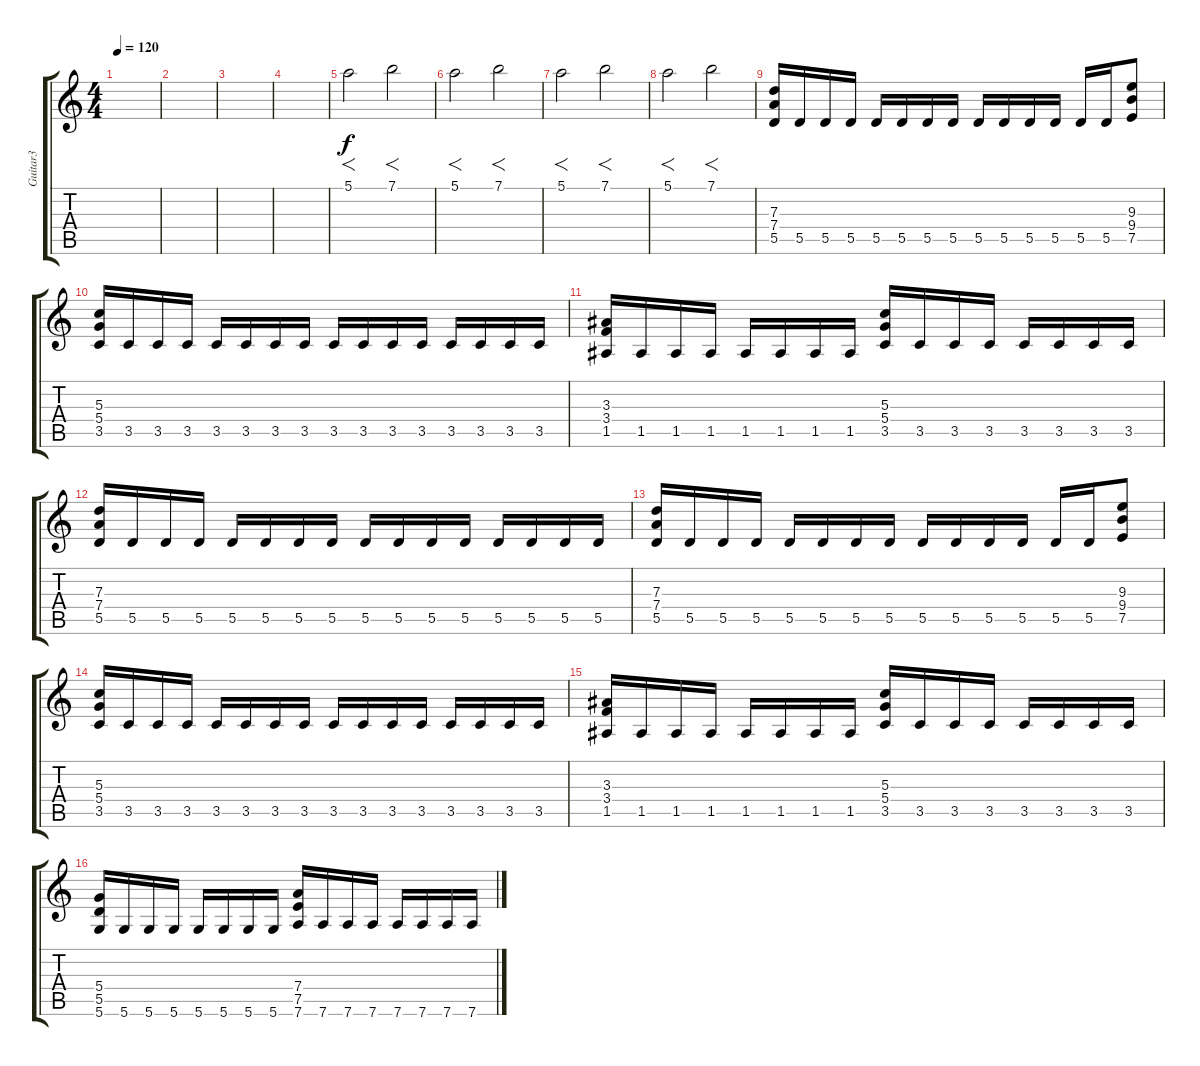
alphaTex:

\track ("Guitar3" "Guitar3") {instrument overdrivenguitar}
\staff {score tabs}
\tuning (E4 B3 G3 D3 A2 D2) {hide}
\ts (4 4)
\tempo 120
\clef g2
\ks c
|
|
|
|
5.1.2{f} 7.1.2{f} |
5.1.2{f} 7.1.2{f} |
5.1.2{f} 7.1.2{f} |
5.1.2{f} 7.1.2{f} |
(7.3 7.4 5.5).16 5.5.16 5.5.16 5.5.16 5.5.16 5.5.16 5.5.16 5.5.16 5.5.16 5.5.16 5.5.16 5.5.16 5.5.16 5.5.16 (9.3 9.4 7.5).8 |
(5.3 5.4 3.5).16 3.5.16 3.5.16 3.5.16 3.5.16 3.5.16 3.5.16 3.5.16 3.5.16 3.5.16 3.5.16 3.5.16 3.5.16 3.5.16 3.5.16 3.5.16 |
(3.3 3.4 1.5).16 1.5.16 1.5.16 1.5.16 1.5.16 1.5.16 1.5.16 1.5.16 (5.3 5.4 3.5).16 3.5.16 3.5.16 3.5.16 3.5.16 3.5.16 3.5.16 3.5.16 |
(7.3 7.4 5.5).16 5.5.16 5.5.16 5.5.16 5.5.16 5.5.16 5.5.16 5.5.16 5.5.16 5.5.16 5.5.16 5.5.16 5.5.16 5.5.16 5.5.16 5.5.16 |
(7.3 7.4 5.5).16 5.5.16 5.5.16 5.5.16 5.5.16 5.5.16 5.5.16 5.5.16 5.5.16 5.5.16 5.5.16 5.5.16 5.5.16 5.5.16 (9.3 9.4 7.5).8 |
(5.3 5.4 3.5).16 3.5.16 3.5.16 3.5.16 3.5.16 3.5.16 3.5.16 3.5.16 3.5.16 3.5.16 3.5.16 3.5.16 3.5.16 3.5.16 3.5.16 3.5.16 |
(3.3 3.4 1.5).16 1.5.16 1.5.16 1.5.16 1.5.16 1.5.16 1.5.16 1.5.16 (5.3 5.4 3.5).16 3.5.16 3.5.16 3.5.16 3.5.16 3.5.16 3.5.16 3.5.16 |
(5.4 5.5 5.6).16 5.6.16 5.6.16 5.6.16 5.6.16 5.6.16 5.6.16 5.6.16 (7.4 7.5 7.6).16 7.6.16 7.6.16 7.6.16 7.6.16 7.6.16 7.6.16 7.6.16
